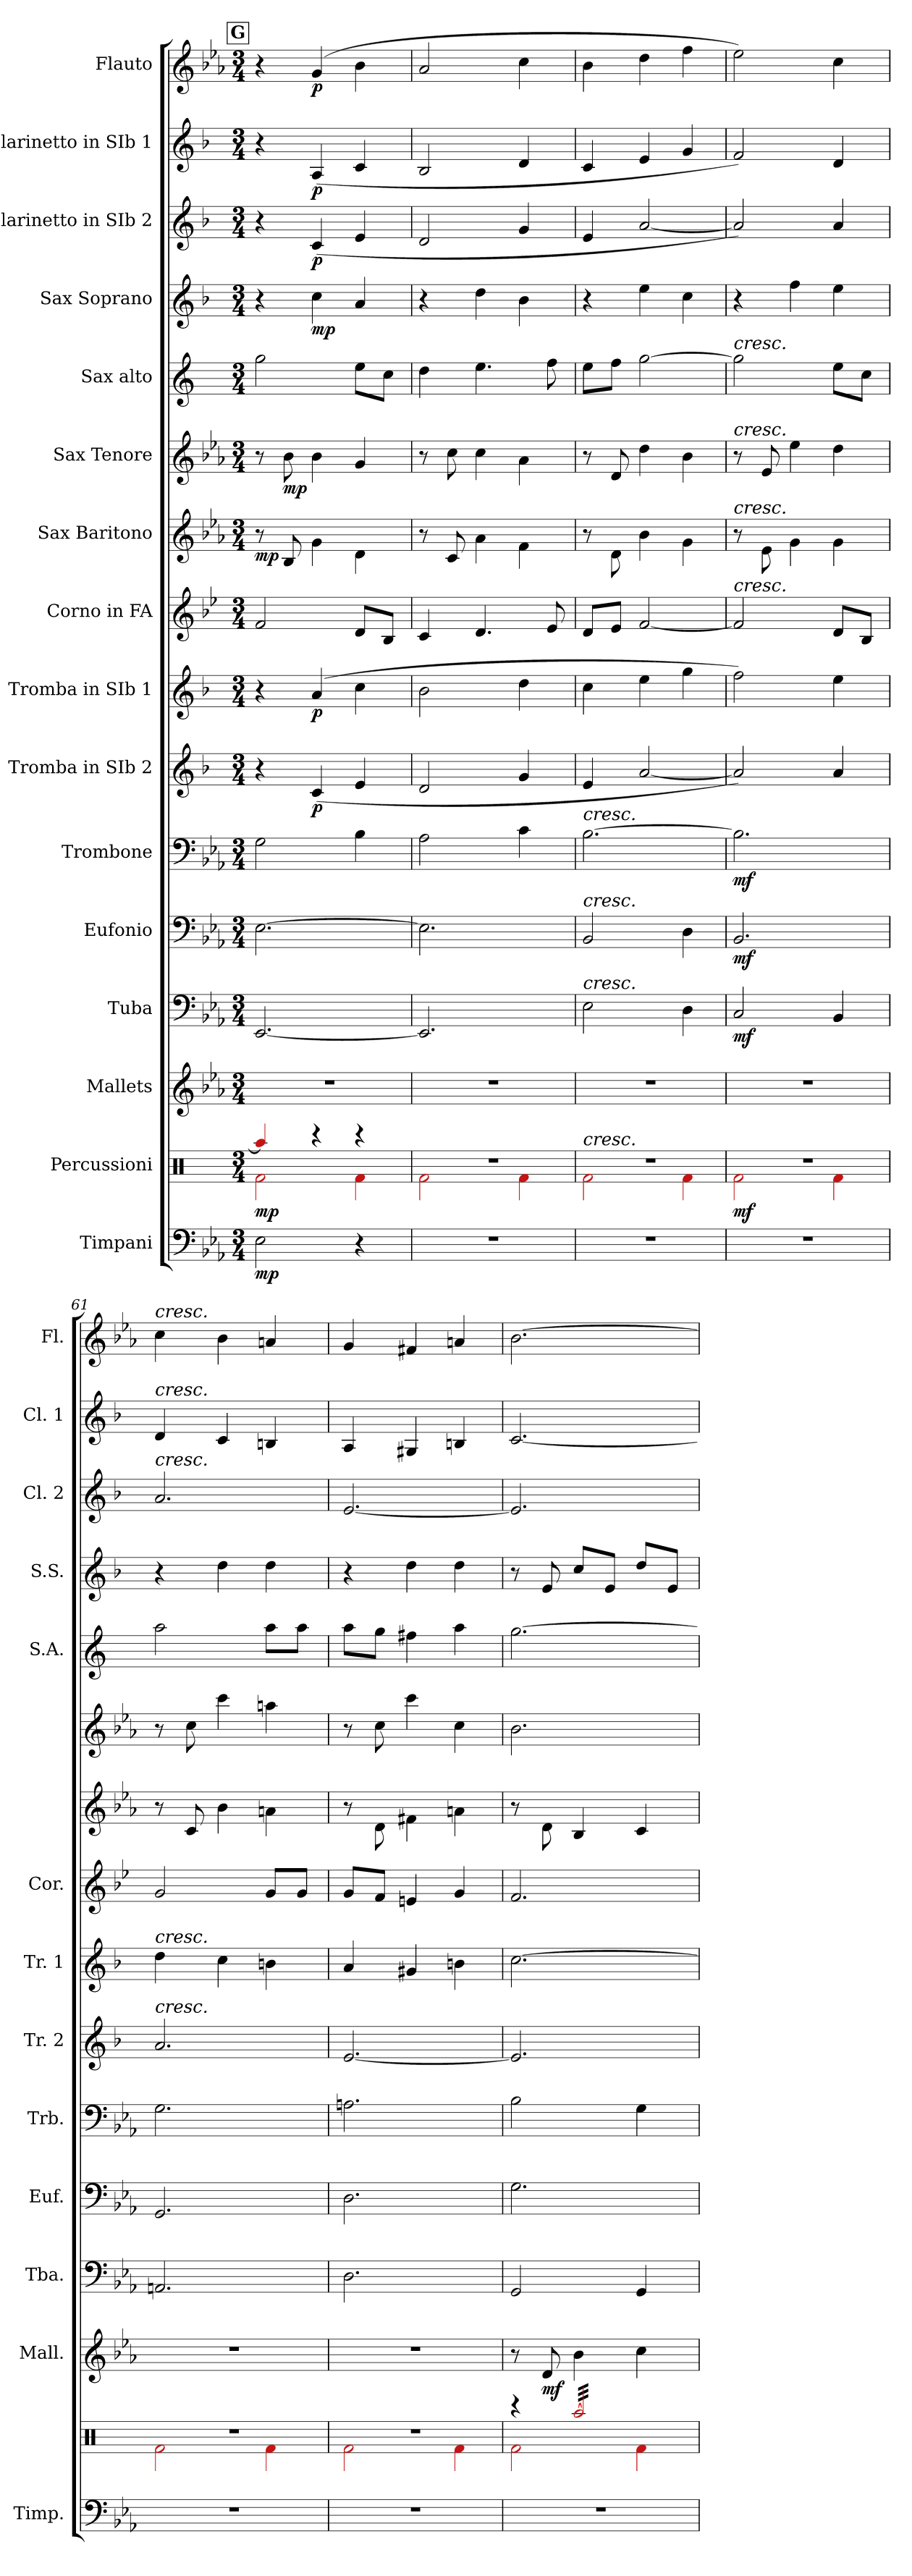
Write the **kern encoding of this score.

**kern	**dynam	**kern	**dynam	**kern	**dynam	**kern	**dynam	**kern	**dynam	**kern	**dynam	**kern	**dynam	**kern	**dynam	**kern	**kern	**dynam	**kern	**dynam	**kern	**kern	**dynam	**kern	**dynam	**kern	**dynam	**kern	**dynam
*part16	*part16	*part15	*part15	*part14	*part14	*part13	*part13	*part12	*part12	*part11	*part11	*part10	*part10	*part9	*part9	*part8	*part7	*part7	*part6	*part6	*part5	*part4	*part4	*part3	*part3	*part2	*part2	*part1	*part1
*staff16	*staff16	*staff15	*staff15	*staff14	*staff14	*staff13	*staff13	*staff12	*staff12	*staff11	*staff11	*staff10	*staff10	*staff9	*staff9	*staff8	*staff7	*staff7	*staff6	*staff6	*staff5	*staff4	*staff4	*staff3	*staff3	*staff2	*staff2	*staff1	*staff1
*I"Timpani	*	*I"Percussioni	*	*I"Mallets	*	*I"Tuba	*	*I"Eufonio	*	*I"Trombone	*	*I"Tromba in SIb 2	*	*I"Tromba in SIb 1	*	*I"Corno in FA	*I"Sax Baritono	*	*I"Sax Tenore	*	*I"Sax alto	*I"Sax Soprano	*	*I"Clarinetto in SIb 2	*	*I"Clarinetto in SIb 1	*	*I"Flauto	*
*I'Timp.	*	*	*	*I'Mall.	*	*I'Tba.	*	*I'Euf.	*	*I'Trb.	*	*I'Tr. 2	*	*I'Tr. 1	*	*I'Cor.	*	*	*	*	*I'S.A.	*I'S.S.	*	*I'Cl. 2	*	*I'Cl. 1	*	*I'Fl.	*
*clefF4	*	*clefX	*	*clefG2	*	*clefF4	*	*clefF4	*	*clefF4	*	*clefG2	*	*clefG2	*	*clefG2	*clefG2	*	*clefG2	*	*clefG2	*clefG2	*	*clefG2	*	*clefG2	*	*clefG2	*
*	*	*	*	*ITrd-14c-24	*	*	*	*	*	*	*	*ITrd1c2	*	*ITrd1c2	*	*ITrd4c7	*ITrd12c21	*	*ITrd8c14	*	*ITrd5c9	*ITrd1c2	*	*ITrd1c2	*	*ITrd1c2	*	*	*
*k[b-e-a-]	*	*k[]	*	*k[b-e-a-]	*	*k[b-e-a-]	*	*k[b-e-a-]	*	*k[b-e-a-]	*	*k[b-e-a-]	*	*k[b-e-a-]	*	*k[b-e-a-]	*k[b-e-a-]	*	*k[b-e-a-]	*	*k[b-e-a-]	*k[b-e-a-]	*	*k[b-e-a-]	*	*k[b-e-a-]	*	*k[b-e-a-]	*
*E-:	*	*	*	*E-:	*	*E-:	*	*E-:	*	*E-:	*	*E-:	*	*E-:	*	*E-:	*	*	*E-:	*	*	*E-:	*	*E-:	*	*E-:	*	*E-:	*
*M3/4	*	*M3/4	*	*M3/4	*	*M3/4	*	*M3/4	*	*M3/4	*	*M3/4	*	*M3/4	*	*M3/4	*M3/4	*	*M3/4	*	*M3/4	*M3/4	*	*M3/4	*	*M3/4	*	*M3/4	*
!!LO:REH:place=s1:a:B:fs=12.8556:t=G
=57	=57	=57	=57	=57	=57	=57	=57	=57	=57	=57	=57	=57	=57	=57	=57	=57	=57	=57	=57	=57	=57	=57	=57	=57	=57	=57	=57	=57	=57
*	*	*^	*	*	*	*	*	*	*	*	*	*	*	*	*	*	*	*	*	*	*	*	*	*	*	*	*	*	*
!	!LO:DY:b	!	!	!LO:DY:b	!	!	!	!	!	!	!	!	!	!	!	!	!	!	!LO:DY:b	!	!	!	!	!	!	!	!	!	!	!
2E-\	mp	4aa/]	2f\	mp	2.r	.	[2.EE-/	.	[2.E-\	.	2G\	.	4r	.	4r	.	2B-/	8r	mp	8r	.	2b-\	4r	.	4r	.	4r	.	4r	.
!	!	!	!	!	!	!	!	!	!	!	!	!	!	!	!	!	!	!	!	!	!LO:DY:b	!	!	!	!	!	!	!	!	!
.	.	.	.	.	.	.	.	.	.	.	.	.	.	.	.	.	.	8BB-/	.	8B-\	mp	.	.	.	.	.	.	.	.	.
!	!	!	!	!	!	!	!	!	!	!	!	!	!	!LO:DY:b	!	!LO:DY:b	!	!	!	!	!	!	!	!LO:DY:b	!	!LO:DY:b	!	!LO:DY:b	!	!LO:DY:b
.	.	4r	.	.	.	.	.	.	.	.	.	.	(>4B-/	p	(>4g/	p	.	4G\	.	4B-\	.	.	4b-\	mp	(>4B-/	p	(>4G/	p	(>4g/	p
4r	.	4r	4f\	.	.	.	.	.	.	.	4B-\	.	4d/	.	4b-\	.	8G/L	4D\	.	4G/	.	8g\L	4g/	.	4d/	.	4B-/	.	4b-\	.
.	.	.	.	.	.	.	.	.	.	.	.	.	.	.	.	.	8E-/J	.	.	.	.	8e-\J	.	.	.	.	.	.	.	.
=58	=58	=58	=58	=58	=58	=58	=58	=58	=58	=58	=58	=58	=58	=58	=58	=58	=58	=58	=58	=58	=58	=58	=58	=58	=58	=58	=58	=58	=58	=58
2.r	.	2.r	2f\	.	2.r	.	2.EE-/]	.	2.E-\]	.	2A-\	.	2c/	.	2a-\	.	4F/	8r	.	8r	.	4f\	4r	.	2c/	.	2A-/	.	2a-/	.
.	.	.	.	.	.	.	.	.	.	.	.	.	.	.	.	.	.	8C/	.	8c\	.	.	.	.	.	.	.	.	.	.
.	.	.	.	.	.	.	.	.	.	.	.	.	.	.	.	.	4.G/	4A-\	.	4c\	.	4.g\	4cc\	.	.	.	.	.	.	.
.	.	.	4f\	.	.	.	.	.	.	.	4c\	.	4f/	.	4cc\	.	.	4F\	.	4A-\	.	.	4a-\	.	4f/	.	4c/	.	4cc\	.
.	.	.	.	.	.	.	.	.	.	.	.	.	.	.	.	.	8A-/	.	.	.	.	8a-\	.	.	.	.	.	.	.	.
!!LO:PB:g=z
=59	=59	=59	=59	=59	=59	=59	=59	=59	=59	=59	=59	=59	=59	=59	=59	=59	=59	=59	=59	=59	=59	=59	=59	=59	=59	=59	=59	=59	=59	=59
!	!	!	!	!	!	!	!	!	!	!	!LO:TX:a:i:t=cresc.	!	!	!	!	!	!	!	!	!	!	!	!	!	!	!	!	!	!	!
!	!	!	!	!	!	!	!	!	!LO:TX:a:i:t=cresc.	!	!	!	!	!	!	!	!	!	!	!	!	!	!	!	!	!	!	!	!	!
!	!	!	!	!	!	!	!LO:TX:a:i:t=cresc.	!	!	!	!	!	!	!	!	!	!	!	!	!	!	!	!	!	!	!	!	!	!	!
!	!	!LO:TX:a:i:t=cresc.	!	!	!	!	!	!	!	!	!	!	!	!	!	!	!	!	!	!	!	!	!	!	!	!	!	!	!	!
2.r	.	2.r	2f\	.	2.r	.	2E-\	.	2BB-/	.	[2.B-\	.	4d/	.	4b-\	.	8G/L	8r	.	8r	.	8g\L	4r	.	4d/	.	4B-/	.	4b-\	.
.	.	.	.	.	.	.	.	.	.	.	.	.	.	.	.	.	8A-/J	8D\	.	8D/	.	8a-\J	.	.	.	.	.	.	.	.
.	.	.	.	.	.	.	.	.	.	.	.	.	[2g/	.	4dd\	.	[2B-/	4B-\	.	4d\	.	[2b-\	4dd\	.	[2g/	.	4d/	.	4dd\	.
.	.	.	4f\	.	.	.	4D\	.	4D\	.	.	.	.	.	4ff\	.	.	4G\	.	4B-\	.	.	4b-\	.	.	.	4f/	.	4ff\	.
=60	=60	=60	=60	=60	=60	=60	=60	=60	=60	=60	=60	=60	=60	=60	=60	=60	=60	=60	=60	=60	=60	=60	=60	=60	=60	=60	=60	=60	=60	=60
!	!	!	!	!	!	!	!	!	!	!	!	!	!	!	!	!	!	!	!	!	!	!LO:TX:a:i:t=cresc.	!	!	!	!	!	!	!	!
!	!	!	!	!	!	!	!	!	!	!	!	!	!	!	!	!	!	!	!	!LO:TX:a:i:t=cresc.	!	!	!	!	!	!	!	!	!	!
!	!	!	!	!	!	!	!	!	!	!	!	!	!	!	!	!	!	!LO:TX:a:i:t=cresc.	!	!	!	!	!	!	!	!	!	!	!	!
!	!	!	!	!	!	!	!	!	!	!	!	!	!	!	!	!	!LO:TX:a:i:t=cresc.	!	!	!	!	!	!	!	!	!	!	!	!	!
!	!	!	!	!LO:DY:b	!	!	!	!LO:DY:b	!	!LO:DY:b	!	!LO:DY:b	!	!	!	!	!	!	!	!	!	!	!	!	!	!	!	!	!	!
2.r	.	2.r	2f\	mf	2.r	.	2C/	mf	2.BB-/	mf	2.B-\]	mf	2g/])	.	2ee-\)	.	2B-/]	8r	.	8r	.	2b-\]	4r	.	2g/])	.	2e-/)	.	2ee-\)	.
.	.	.	.	.	.	.	.	.	.	.	.	.	.	.	.	.	.	8E-\	.	8E-/	.	.	.	.	.	.	.	.	.	.
.	.	.	.	.	.	.	.	.	.	.	.	.	.	.	.	.	.	4G\	.	4e-\	.	.	4ee-\	.	.	.	.	.	.	.
.	.	.	4f\	.	.	.	4BB-/	.	.	.	.	.	4g/	.	4dd\	.	8G/L	4G\	.	4d\	.	8g\L	4dd\	.	4g/	.	4c/	.	4cc\	.
.	.	.	.	.	.	.	.	.	.	.	.	.	.	.	.	.	8E-/J	.	.	.	.	8e-\J	.	.	.	.	.	.	.	.
=61	=61	=61	=61	=61	=61	=61	=61	=61	=61	=61	=61	=61	=61	=61	=61	=61	=61	=61	=61	=61	=61	=61	=61	=61	=61	=61	=61	=61	=61	=61
!	!	!	!	!	!	!	!	!	!	!	!	!	!	!	!	!	!	!	!	!	!	!	!	!	!	!	!	!	!LO:TX:a:i:t=cresc.	!
!	!	!	!	!	!	!	!	!	!	!	!	!	!	!	!	!	!	!	!	!	!	!	!	!	!	!	!LO:TX:a:i:t=cresc.	!	!	!
!	!	!	!	!	!	!	!	!	!	!	!	!	!	!	!	!	!	!	!	!	!	!	!	!	!LO:TX:a:i:t=cresc.	!	!	!	!	!
!	!	!	!	!	!	!	!	!	!	!	!	!	!	!	!LO:TX:a:i:t=cresc.	!	!	!	!	!	!	!	!	!	!	!	!	!	!	!
!	!	!	!	!	!	!	!	!	!	!	!	!	!LO:TX:a:i:t=cresc.	!	!	!	!	!	!	!	!	!	!	!	!	!	!	!	!	!
2.r	.	2.r	2f\	.	2.r	.	2.AAn/	.	2.GG/	.	2.G\	.	2.g/	.	4cc\	.	2c/	8r	.	8r	.	2cc\	4r	.	2.g/	.	4c/	.	4cc\	.
.	.	.	.	.	.	.	.	.	.	.	.	.	.	.	.	.	.	8C/	.	8c\	.	.	.	.	.	.	.	.	.	.
.	.	.	.	.	.	.	.	.	.	.	.	.	.	.	4b-\	.	.	4B-\	.	4cc\	.	.	4cc\	.	.	.	4B-/	.	4b-\	.
.	.	.	4f\	.	.	.	.	.	.	.	.	.	.	.	4an\	.	8c/L	4An\	.	4an\	.	8cc\L	4cc\	.	.	.	4An/	.	4an/	.
.	.	.	.	.	.	.	.	.	.	.	.	.	.	.	.	.	8c/J	.	.	.	.	8cc\J	.	.	.	.	.	.	.	.
=62	=62	=62	=62	=62	=62	=62	=62	=62	=62	=62	=62	=62	=62	=62	=62	=62	=62	=62	=62	=62	=62	=62	=62	=62	=62	=62	=62	=62	=62	=62
2.r	.	2.r	2f\	.	2.r	.	2.D\	.	2.D\	.	2.An\	.	[2.d/	.	4g/	.	8c/L	8r	.	8r	.	8cc\L	4r	.	[2.d/	.	4G/	.	4g/	.
.	.	.	.	.	.	.	.	.	.	.	.	.	.	.	.	.	8B-/J	8D\	.	8c\	.	8b-\J	.	.	.	.	.	.	.	.
.	.	.	.	.	.	.	.	.	.	.	.	.	.	.	4f#X/	.	4An/	4F#X\	.	4cc\	.	4an\	4cc\	.	.	.	4F#X/	.	4f#X/	.
.	.	.	4f\	.	.	.	.	.	.	.	.	.	.	.	4an\	.	4c/	4An\	.	4c\	.	4cc\	4cc\	.	.	.	4An/	.	4an/	.
=63	=63	=63	=63	=63	=63	=63	=63	=63	=63	=63	=63	=63	=63	=63	=63	=63	=63	=63	=63	=63	=63	=63	=63	=63	=63	=63	=63	=63	=63	=63
2.r	.	4r	2f\	.	8r	.	2GG/	.	2.G\	.	2B-\	.	2.d/]	.	[2.b-\	.	2.B-/	8r	.	2.B-\	.	[2.b-\	8r	.	2.d/]	.	[2.B-/	.	[2.b-\	.
!	!	!	!	!	!	!LO:DY:b	!	!	!	!	!	!	!	!	!	!	!	!	!	!	!	!	!	!	!	!	!	!	!	!
.	.	.	.	.	8ddd/	mf	.	.	.	.	.	.	.	.	.	.	.	8D\	.	.	.	.	8d/	.	.	.	.	.	.	.
!	!	!LO:TX:a:i:t=cresc.	!	!	!	!	!	!	!	!	!	!	!	!	!	!	!	!	!	!	!	!	!	!	!	!	!	!	!	!
*	*	*tremolo	*	*	*	*	*	*	*	*	*	*	*	*	*	*	*	*	*	*	*	*	*	*	*	*	*	*	*	*
.	.	[32aa/LLL	.	.	4bbb-\	.	.	.	.	.	.	.	.	.	.	.	.	4BB-/	.	.	.	.	8b-/L	.	.	.	.	.	.	.
.	.	32aa/	.	.	.	.	.	.	.	.	.	.	.	.	.	.	.	.	.	.	.	.	.	.	.	.	.	.	.	.
.	.	32aa/	.	.	.	.	.	.	.	.	.	.	.	.	.	.	.	.	.	.	.	.	.	.	.	.	.	.	.	.
.	.	32aa/	.	.	.	.	.	.	.	.	.	.	.	.	.	.	.	.	.	.	.	.	.	.	.	.	.	.	.	.
.	.	32aa/	.	.	.	.	.	.	.	.	.	.	.	.	.	.	.	.	.	.	.	.	8d/J	.	.	.	.	.	.	.
.	.	32aa/	.	.	.	.	.	.	.	.	.	.	.	.	.	.	.	.	.	.	.	.	.	.	.	.	.	.	.	.
.	.	32aa/	.	.	.	.	.	.	.	.	.	.	.	.	.	.	.	.	.	.	.	.	.	.	.	.	.	.	.	.
.	.	32aa/	.	.	.	.	.	.	.	.	.	.	.	.	.	.	.	.	.	.	.	.	.	.	.	.	.	.	.	.
.	.	32aa/	4f\	.	4cccc\	.	4GG/	.	.	.	4G\	.	.	.	.	.	.	4C/	.	.	.	.	8cc/L	.	.	.	.	.	.	.
.	.	32aa/	.	.	.	.	.	.	.	.	.	.	.	.	.	.	.	.	.	.	.	.	.	.	.	.	.	.	.	.
.	.	32aa/	.	.	.	.	.	.	.	.	.	.	.	.	.	.	.	.	.	.	.	.	.	.	.	.	.	.	.	.
.	.	32aa/	.	.	.	.	.	.	.	.	.	.	.	.	.	.	.	.	.	.	.	.	.	.	.	.	.	.	.	.
.	.	32aa/	.	.	.	.	.	.	.	.	.	.	.	.	.	.	.	.	.	.	.	.	8d/J	.	.	.	.	.	.	.
.	.	32aa/	.	.	.	.	.	.	.	.	.	.	.	.	.	.	.	.	.	.	.	.	.	.	.	.	.	.	.	.
.	.	32aa/	.	.	.	.	.	.	.	.	.	.	.	.	.	.	.	.	.	.	.	.	.	.	.	.	.	.	.	.
.	.	32aa/JJJ	.	.	.	.	.	.	.	.	.	.	.	.	.	.	.	.	.	.	.	.	.	.	.	.	.	.	.	.
*	*	*Xtremolo	*	*	*	*	*	*	*	*	*	*	*	*	*	*	*	*	*	*	*	*	*	*	*	*	*	*	*	*
*	*	*v	*v	*	*	*	*	*	*	*	*	*	*	*	*	*	*	*	*	*	*	*	*	*	*	*	*	*	*	*
=	=	=	=	=	=	=	=	=	=	=	=	=	=	=	=	=	=	=	=	=	=	=	=	=	=	=	=	=	=
*-	*-	*-	*-	*-	*-	*-	*-	*-	*-	*-	*-	*-	*-	*-	*-	*-	*-	*-	*-	*-	*-	*-	*-	*-	*-	*-	*-	*-	*-
